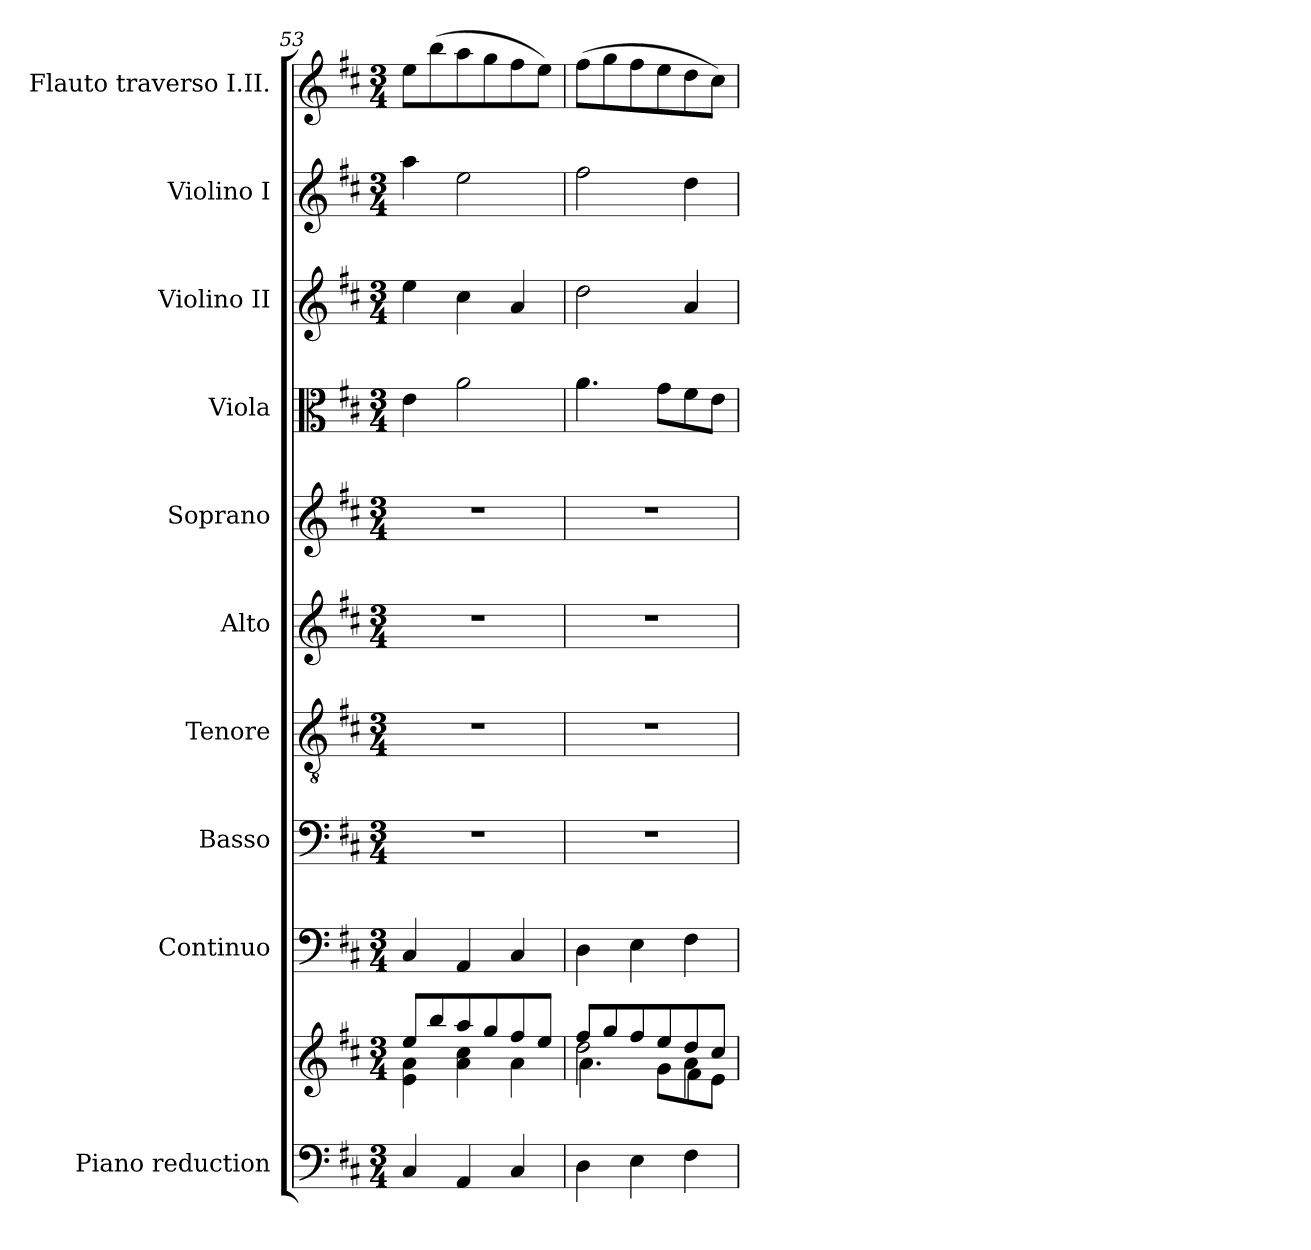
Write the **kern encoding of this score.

**kern	**kern	**kern	**kern	**kern	**kern	**kern	**kern	**kern	**kern	**kern
*part10	*part10	*part9	*part8	*part7	*part6	*part5	*part4	*part3	*part2	*part1
*staff11	*staff10	*staff9	*staff8	*staff7	*staff6	*staff5	*staff4	*staff3	*staff2	*staff1
*I"Piano reduction	*	*I"Continuo	*I"Basso	*I"Tenore	*I"Alto	*I"Soprano	*I"Viola	*I"Violino II	*I"Violino I	*I"Flauto traverso I.II.
*I'Pno	*	*	*	*	*	*	*I'Vla	*I'Vln	*I'Vln	*I'Fl
*clefF4	*clefG2	*clefF4	*clefF4	*clefGv2	*clefG2	*clefG2	*clefC3	*clefG2	*clefG2	*clefG2
*k[f#c#]	*k[f#c#]	*k[f#c#]	*k[f#c#]	*k[f#c#]	*k[f#c#]	*k[f#c#]	*k[f#c#]	*k[f#c#]	*k[f#c#]	*k[f#c#]
*M3/4	*M3/4	*M3/4	*M3/4	*M3/4	*M3/4	*M3/4	*M3/4	*M3/4	*M3/4	*M3/4
=53	=53	=53	=53	=53	=53	=53	=53	=53	=53	=53
*	*^	*	*	*	*	*	*	*	*	*
4C#/	8ee/L	4e\ 4a\	4C#/	2.r	2.r	2.r	2.r	4e\	4ee\	4aa\	8ee\L
.	8bb/	.	.	.	.	.	.	.	.	.	(>8bb\
4AA/	8aa/	4a\ 4cc#\	4AA/	.	.	.	.	2a\	4cc#\	2ee\	8aa\
.	8gg/	.	.	.	.	.	.	.	.	.	8gg\
4C#/	8ff#/	4a\	4C#/	.	.	.	.	.	4a/	.	8ff#\
.	8ee/J	.	.	.	.	.	.	.	.	.	8ee\J)
!!LO:PB:g=z
=54	=54	=54	=54	=54	=54	=54	=54	=54	=54	=54	=54
*	*	*^	*	*	*	*	*	*	*	*	*
4D\	8ff#/L	2dd\	4.a\	4D\	2.r	2.r	2.r	2.r	4.a\	2dd\	2ff#\	(>8ff#\L
.	8gg/	.	.	.	.	.	.	.	.	.	.	8gg\
4E\	8ff#/	.	.	4E\	.	.	.	.	.	.	.	8ff#\
.	8ee/	.	8g\L	.	.	.	.	.	8g\L	.	.	8ee\
4F#\	8dd/	4a\	8f#\	4F#\	.	.	.	.	8f#\	4a/	4dd\	8dd\
.	8cc#/J	.	8e\J	.	.	.	.	.	8e\J	.	.	8cc#\J)
*	*v	*v	*v	*	*	*	*	*	*	*	*	*
=	=	=	=	=	=	=	=	=	=	=
*-	*-	*-	*-	*-	*-	*-	*-	*-	*-	*-
